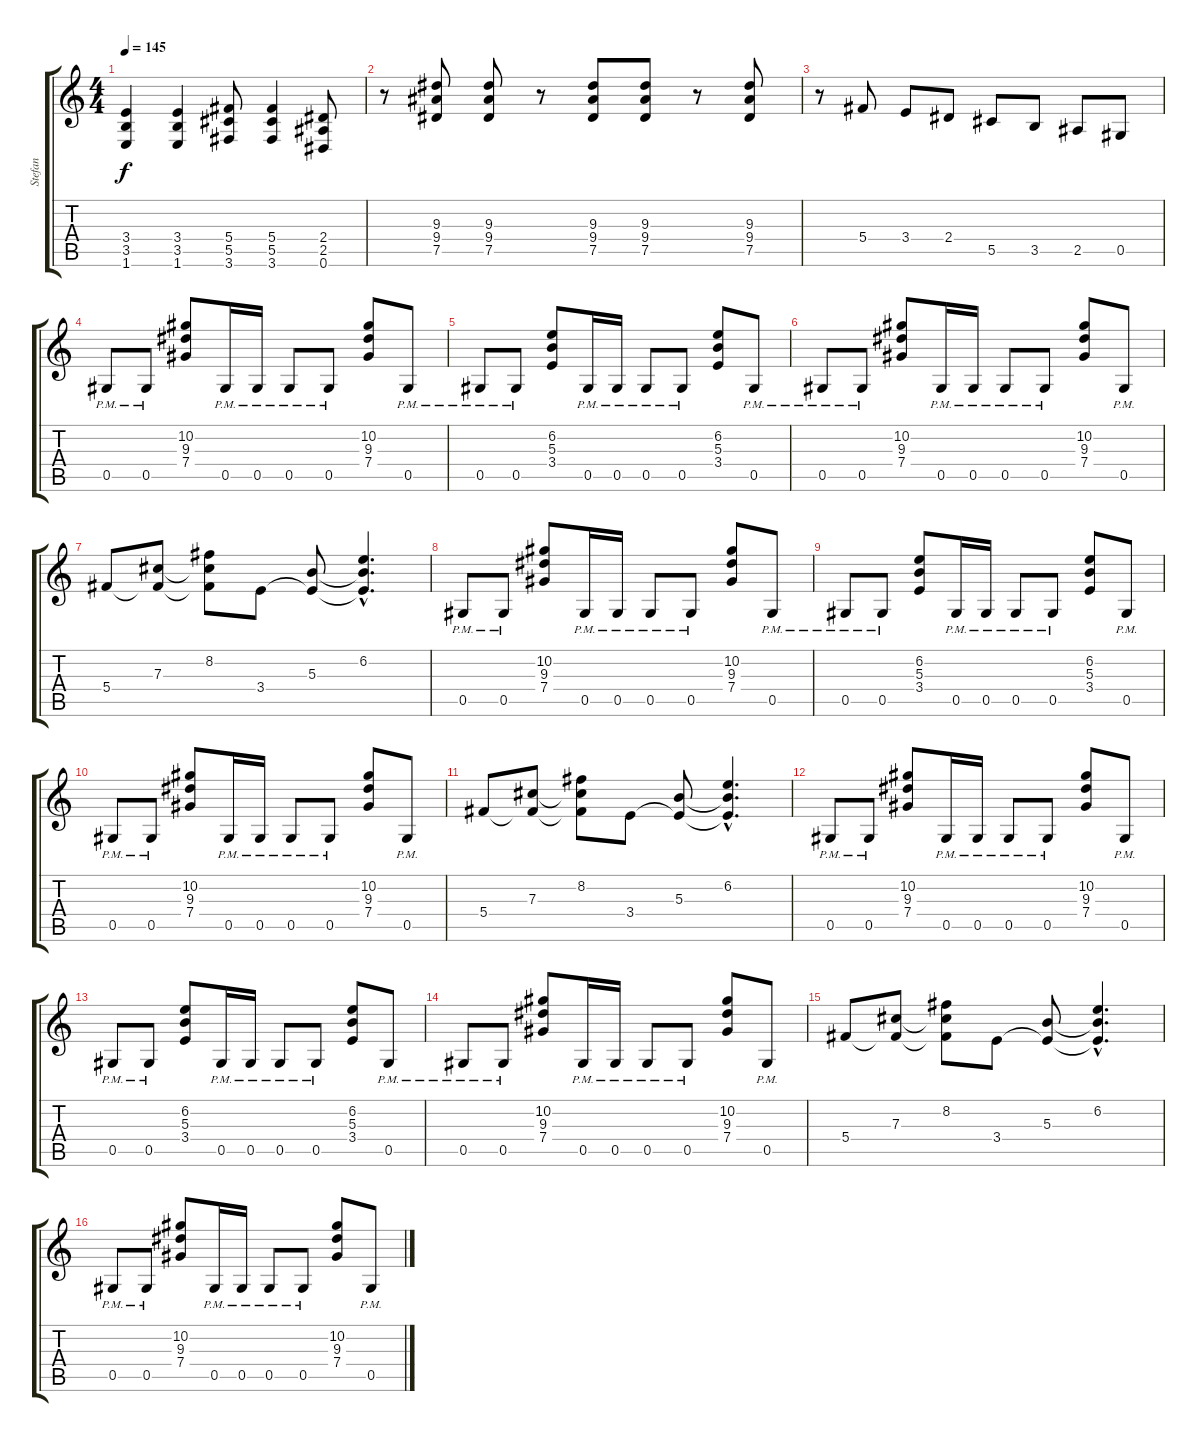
\track ("Stefan" "Stefan") {instrument distortionguitar}
\staff {score tabs}
\tuning (Eb4 Bb3 Gb3 Db3 Ab2 Eb2) {hide}
\ts (4 4)
\tempo 145
\clef g2
\ks c
(3.4 3.5 1.6).4{dy f} (3.4 3.5 1.6).4 (5.4 5.5 3.6).8 (5.4 5.5 3.6).4 (2.4 2.5 0.6).8 |
r.8 (9.3 9.4 7.5).8 (9.3 9.4 7.5).8 r.8 (9.3 9.4 7.5).8 (9.3 9.4 7.5).8 r.8 (9.3 9.4 7.5).8 |
r.8 5.4.8 3.4.8 2.4.8 5.5.8 3.5.8 2.5.8 0.5.8 |
0.5{pm}.8 0.5{pm}.8 (10.2 9.3 7.4).8 0.5{pm}.16 0.5{pm}.16 0.5{pm}.8 0.5{pm}.8 (10.2 9.3 7.4).8 0.5{pm}.8 |
0.5{pm}.8 0.5{pm}.8 (6.2 5.3 3.4).8 0.5{pm}.16 0.5{pm}.16 0.5{pm}.8 0.5{pm}.8 (6.2 5.3 3.4).8 0.5{pm}.8 |
0.5{pm}.8 0.5{pm}.8 (10.2 9.3 7.4).8 0.5{pm}.16 0.5{pm}.16 0.5{pm}.8 0.5{pm}.8 (10.2 9.3 7.4).8 0.5{pm}.8 |
5.4.8 (7.3 5.4{t}).8 (8.2 7.3{t} 5.4{t}).8 3.4.8 (5.3 3.4{t}).8 (6.2{hac} 5.3{hac t} 3.4{hac t}).4{d} |
0.5{pm}.8 0.5{pm}.8 (10.2 9.3 7.4).8 0.5{pm}.16 0.5{pm}.16 0.5{pm}.8 0.5{pm}.8 (10.2 9.3 7.4).8 0.5{pm}.8 |
0.5{pm}.8 0.5{pm}.8 (6.2 5.3 3.4).8 0.5{pm}.16 0.5{pm}.16 0.5{pm}.8 0.5{pm}.8 (6.2 5.3 3.4).8 0.5{pm}.8 |
0.5{pm}.8 0.5{pm}.8 (10.2 9.3 7.4).8 0.5{pm}.16 0.5{pm}.16 0.5{pm}.8 0.5{pm}.8 (10.2 9.3 7.4).8 0.5{pm}.8 |
5.4.8 (7.3 5.4{t}).8 (8.2 7.3{t} 5.4{t}).8 3.4.8 (5.3 3.4{t}).8 (6.2{hac} 5.3{hac t} 3.4{hac t}).4{d} |
0.5{pm}.8 0.5{pm}.8 (10.2 9.3 7.4).8 0.5{pm}.16 0.5{pm}.16 0.5{pm}.8 0.5{pm}.8 (10.2 9.3 7.4).8 0.5{pm}.8 |
0.5{pm}.8 0.5{pm}.8 (6.2 5.3 3.4).8 0.5{pm}.16 0.5{pm}.16 0.5{pm}.8 0.5{pm}.8 (6.2 5.3 3.4).8 0.5{pm}.8 |
0.5{pm}.8 0.5{pm}.8 (10.2 9.3 7.4).8 0.5{pm}.16 0.5{pm}.16 0.5{pm}.8 0.5{pm}.8 (10.2 9.3 7.4).8 0.5{pm}.8 |
5.4.8 (7.3 5.4{t}).8 (8.2 7.3{t} 5.4{t}).8 3.4.8 (5.3 3.4{t}).8 (6.2{hac} 5.3{hac t} 3.4{hac t}).4{d} |
0.5{pm}.8 0.5{pm}.8 (10.2 9.3 7.4).8 0.5{pm}.16 0.5{pm}.16 0.5{pm}.8 0.5{pm}.8 (10.2 9.3 7.4).8 0.5{pm}.8
